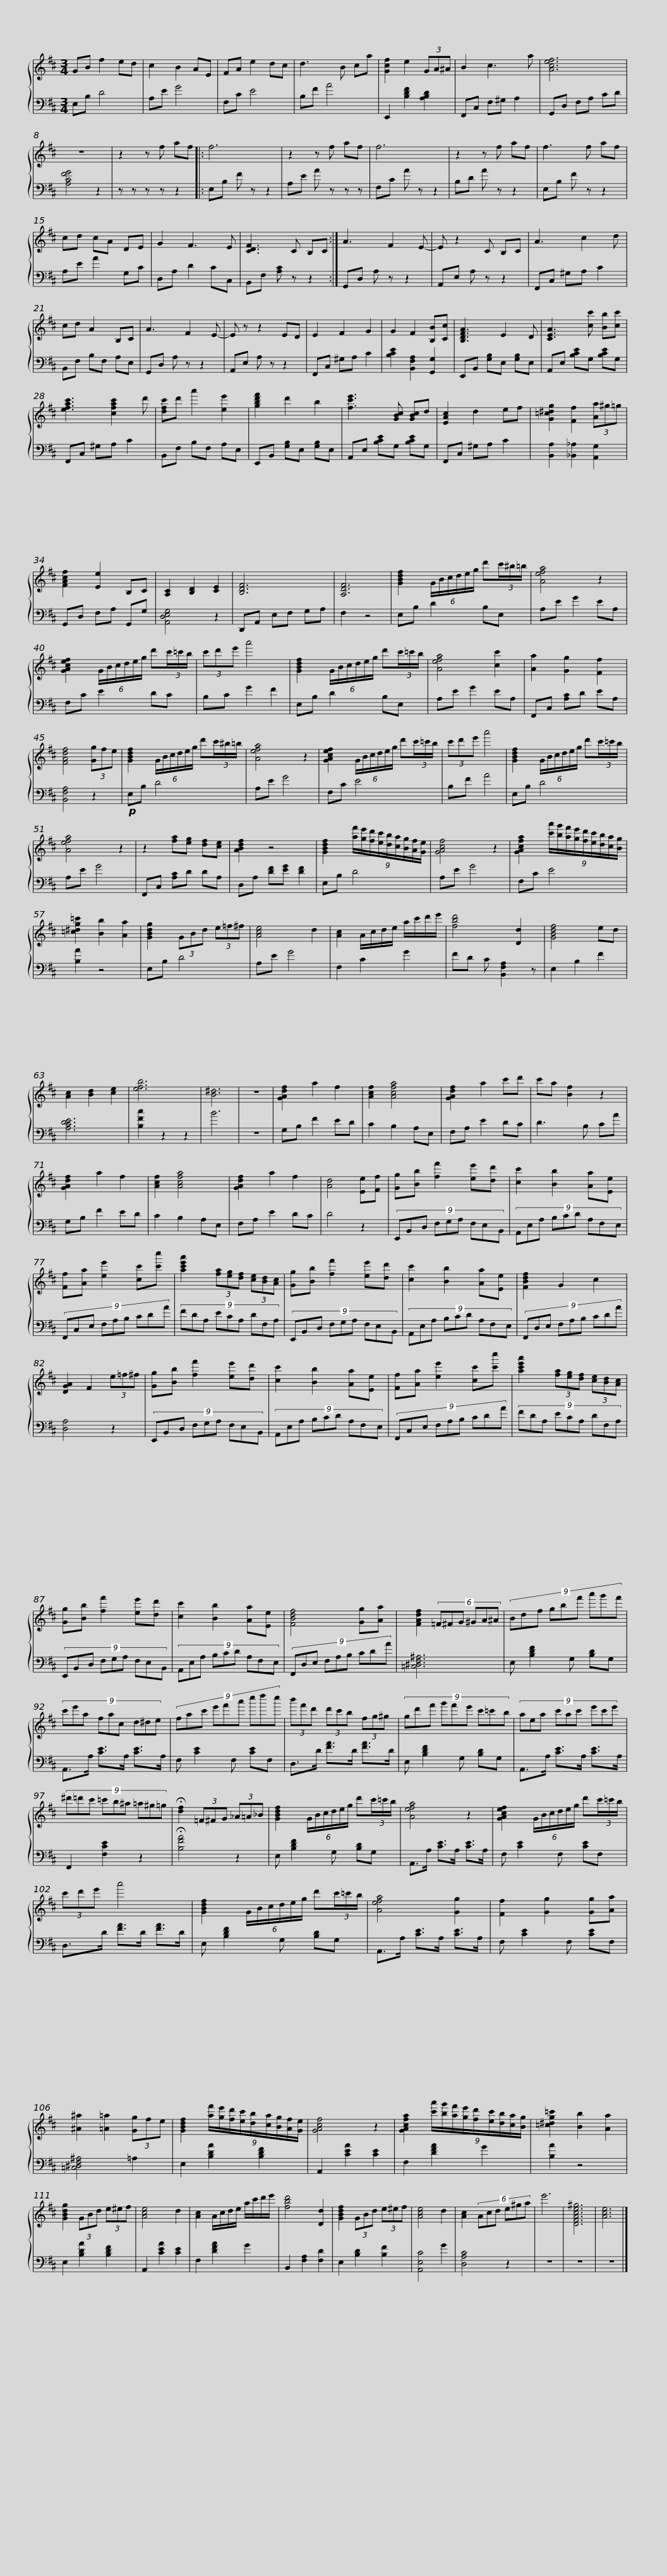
X:1
%%score { 1 | 2 }
L:1/8
M:3/4
I:linebreak $
K:D
V:1 treble
V:2 bass
V:1
 GB f2 ed | c2 B2 AE | FA e2 dc | d3 B ca | [Gcf]2 e2 (3GA^A | %5
 B2 c3 a | [Acef]6 |$ z6 | z2 z f af |: f6 | %10
 z2 z f af | f6 | z2 z f af | f3 f af |$ cd cA DE | %15
 G2 F3 E | [CDF]3 C B,C :| A3 F2 E- | E z2 C B,C | A3 c2 d |$ %20
 cd A2 B,C | A3 F2 E- | E z z2 ED | E2 F2 G2 | G2 F2 [B,B][Cc] | %25
 [B,DFA]3 E2 D |$ [CEA]3 [cc'] [Bb][cc'] | [efac']3 [cfac']2 d' | [dfc']d' a'2 [ee']2 | [gbd'f']2 d'2 b2 | %30
 [fc'e']3 [GBc] [GBc]d | [EAc]2 d2 ef |$ [G=c^dg]2 [Ff]2 (3[Aa]^g=g | [FAcf]2 [Ee]2 B,C | [A,C]2 [B,D]2 [CE]2 | %35
 [B,DF]6 | [A,DF]6 | [GBdf]2 (6:4:6G/B/c/d/e/g/ d'(3c'/^b/=b/ |$ [Aefa]4 z2 | [GAcef]2 (6:4:6G/B/c/d/e/g/ d'(3c'/=c'/b/ | %40
 (3c'd'e' a'4 | [GBdf]2 (6:4:6G/B/c/d/e/g/ d'(3c'/=c'/b/ |$ [Aefa]4 [cc']2 | [Aa]2 [Gg]2 [Ff]2 | [FAdf]4 (3[Gg]fe | %45
 [GBdf]2 (6:4:6G/B/c/d/e/g/ d'(3c'/^b/=b/ | [Aefa]4 z2 |$ [GAcef]2 (6:4:6G/B/c/d/e/g/ d'(3c'/=c'/b/ | (3c'd'e' a'4 | [GBdf]2 (6:4:6G/B/c/d/e/g/ d'(3c'/=c'/b/ | %50
 [Aefa]4 z2 |$ z2 [fa][eg] [df][ce] | [ABdf]2 z4 | [GBdf]2 (9:8:9[af']/[ge']/[fd']/[ec']/[db]/[ca]/[Bg]/[Af]/[Ge]/ | [GAcf]4 z2 |$ %55
 [GAcfa]2 (9:8:9[c'a']/[bg']/[af']/[ge']/[fd']/[ec']/[db]/[ca]/[Bg]/ | [=c^dg=c']2 [Bb]2 [Aa]2 | [GBdg]2 (3GBd (3e=f^f | [Ace]4 d2 | [Ac]2 A/c/d/e/ a/c'/d'/e'/ |$ %60
 [fbd']4 [Dd]2 | [GBdf]4 ed | [Ac]2 [Bd]2 [ce]2 | [efb]6 | [B^d]6 | %65
 z6 | [GAdf]2 a2 f2 | [Acf]2 [Acfa]4 | [GAdf]2 a2 c'd' |$ c'a [Bf]2 z2 | %70
 [GAdf]2 a2 f2 | [Acf]2 [Acfa]4 | [GAdf]2 a2 f2 | [Ad]4 [Ee][Ff] | [Gg][Bb] [ff']2 [ee'][dd'] |$ %75
 [cc']2 [Bb]2 [Aa][Ee] | [Ff][Aa] [ee']2 [cc'][c'c''] | [ac'e'a']2 (3[fa][eg][df] (3[ce][Bd][Ac] | [Gg][Bb] [ff']2 [ee'][dd'] |$ [cc']2 [Bb]2 [Aa][Ee] | %80
 [FBdf]2 G2 c2 | [DGA]2 F2 (3e=f^f | [Gg][Bb] [ff']2 [ee'][dd'] |$ [cc']2 [Bb]2 [Aa][Ee] | [Ff][Aa] [ee']2 [cc'][c'c''] | %85
 [ac'e'a']2 (3[fa][eg][df] (3[ce][Bd][Ac] | [Gg][Bb] [ff']2 [ee'][dd'] |$ [cc']2 [Bb]2 [Aa][Ee] | [FBdf]4 [Gg][Aa] | [FAdf]2 (6:4:6=F^FG ^GA^A | %90
 (9:6:9Bdf gbf' a'g'f' |$ (9:6:9c'e'a fac d^de | (9:6:9fac' e'f'a' c''d''c'' | (3b'f'd' (3d'c'b (3fg^g |$ (9:6:9gd'f' g'f'e' c'=c'b | %95
 (9:6:9aea c'ac' e'c'e' | (9:6:9^d'=d'c' =c'b^a =a^g=g |$ !fermata![df]2 (3=F^FG (3_A=A_B | [GBdf]2 (6:4:6G/B/c/d/e/g/ d'(3c'/=c'/b/ | [Aefa]4 z2 | %100
 [GAcef]2 (6:4:6G/B/c/d/e/g/ d'(3c'/=c'/b/ |$ (3c'd'e' a'4 | [GBdf]2 (6:4:6G/B/c/d/e/g/ d'(3c'/=c'/b/ | [Aefa]4 [Gg]2 | [Ff]2 [Gg]2 [Gg][Aa] | %105
 [^A^a]2 [=A=a]2 (3[Gg]fe |$ [GBdf]2 (9:8:9[af']/[ge']/[fd']/[ec']/[db]/[ca]/[Bg]/[Af]/[Ge]/ | [GAcf]4 z2 | [GAcfa]2 (9:8:9[c'a']/[bg']/[af']/[ge']/[fd']/[ec']/[db]/[ca]/[Bg]/ | [=c^dg=c']2 [Bb]2 [Aa]2 | %110
 [GBdg]2 (3GBd (3e^ef |$ [Ace]4 d2 | [Ac]2 A/c/d/e/ a/c'/d'/e'/ | [fbd']4 [Dd]2 | [GBdf]2 (3GBd (3e^ef | %115
 [Ace]4 d2 | [Ac]2 (6:4:6Acd e^ga | e'6 | [DFAce^g]6 | [Ace]6 |] %120
V:2
 E,B, D4 | A,E G4 | F,C E4 | B,F A4 | E,,2 [B,DF]2 [A,B,D]2 | %5
 F,,C, F,^G, A,2 | G,,D, F,A, CD |$ [A,CFG]4 z2 | z z z z z2 |: E,B, F z z2 | %10
 A,E A z z z | F,C A z z2 | B,D A z z2 | E,B, F z z2 |$ A,E A2 G,C | %15
 D,A, D2 CC, | B,,F, [A,C] z z2 :| G,,D, A, z z2 | A,,E, A, z z2 | F,,C, ^G,A, C2 |$ %20
 B,,F, B,F, A,E, | G,,D, A, z z2 | A,,E, A, z z2 | F,,C, ^G,A, C2 | [B,CE]2 [B,,F,A,]2 [G,,G,]2 | %25
 E,,B,, [G,B,]E, [G,B,]E, |$ A,,E, [B,CE]G, [B,CE]G, | F,,C, ^G,A, C2 | B,,F, B,F, A,E, | E,,B,, [G,B,]E, [G,B,]E, | %30
 A,,E, [B,CE]G, [B,CE]G, | F,,C, ^G,A, C2 |$ [B,,A,]2 [_B,,_A,]2 [A,,G,]2 | G,,D, F,A, G,,G, | [A,,D,E,G,]4 z2 | %35
 D,,A,, E,F, G,A, | F,2 z4 | E,B, D2 B,E, |$ A,E G2 EA, | F,C E2 DC | %40
 B,C G2 F2 | E,B, D2 B,E, |$ A,E G2 EA, | F,,C, [A,C]D EA, | [B,,F,A,]4 z2 | %45
!p! E,B, D4 | A,E G4 |$ F,C E4 | B,F A4 | E,B, D4 | %50
 A,E G4 |$ F,,C, [A,C]D DA, | D,A, [DF][EG] [DF]2 | E,B, D4 | A,E G4 |$ %55
 F,C E4 | [B,A]2 z4 | E,B, D4 | A,E G4 | F,2 C2 G2 |$ %60
 FD C [B,,F,A,]2 z | E,2 B,2 F2 | [A,CDE]6 | [B,Fc]2 z2 z2 | B6 | %65
 z6 | G,B, F2 ED | C2 B,2 A,E, | F,A, E2 DC |$ D3 B, CA | %70
 G,B, F2 ED | C2 B,2 A,E, | F,A, E2 DC | D4 z2 | (9:6:9E,,B,,D, F,G,A, F,E,B,, |$ %75
 (9:6:9A,,E,A, B,CD A,F,E, | (9:6:9F,,C,E, F,A,B, CDA | (9:6:9FDA, ECA, DF,A, | (9:6:9E,,B,,D, F,G,A, F,E,B,, |$ (9:6:9A,,E,A, B,CD A,F,E, | %80
 (9:6:9F,,D,E, F,A,B, CDA | [D,A,]4 z2 | (9:6:9E,,B,,D, F,G,A, F,E,B,, |$ (9:6:9A,,E,A, B,CD A,F,E, | (9:6:9F,,C,E, F,A,B, CDA | %85
 (9:6:9FDA, ECA, DF,A, | (9:6:9E,,B,,D, F,G,A, F,E,B,, |$ (9:6:9A,,E,A, B,CD A,F,E, | (9:6:9F,,D,E, F,A,B, CDA | [=C,^D,F,^A,]6 | %90
 E, [B,DF]2 G, [B,D]G, |$ A,,>A, [CE]>A, [CE]>A, | F, [CE]2 F, [CE]F, | D,>D [FA]>D [FA]>D |$ E, [B,DF]2 G, [B,D]G, | %95
 A,,>A, [CE]>A, [CE]>A, | F,,2 [F,CE]2 z2 |$ !fermata![B,FA]4 z2 | E, [B,DF]2 G, [B,D]G, | A,,>A, [CE]>A, [CE]>A, | %100
 F, [CE]2 F, [CE]F, |$ D,>D [FA]>D [FA]>D | E, [B,DF]2 G, [B,D]G, | A,,>A, [CE]>A, [CE]>A, | F, [CE]2 F, [CE]F, | %105
 [=C,^D,F,^A,]4 =A,2 |$ E,2 [B,DA]2 [B,DF]2 | A,,2 [CEA]2 [CE]2 | F,2 [DFA]2 G2 | [B,A]2 z4 | %110
 E,2 [B,DA]2 [B,DF]2 |$ A,,2 [CEA]2 [CE]2 | F,2 [DFA]2 G2 | B,,2 [F,A,]2 [F,D]2 | E,2 [B,D]2 [B,F]2 | %115
 [A,,E,C]4 G2 | [D,A,C]4 z2 | z6 | z6 | z6 |] %120
